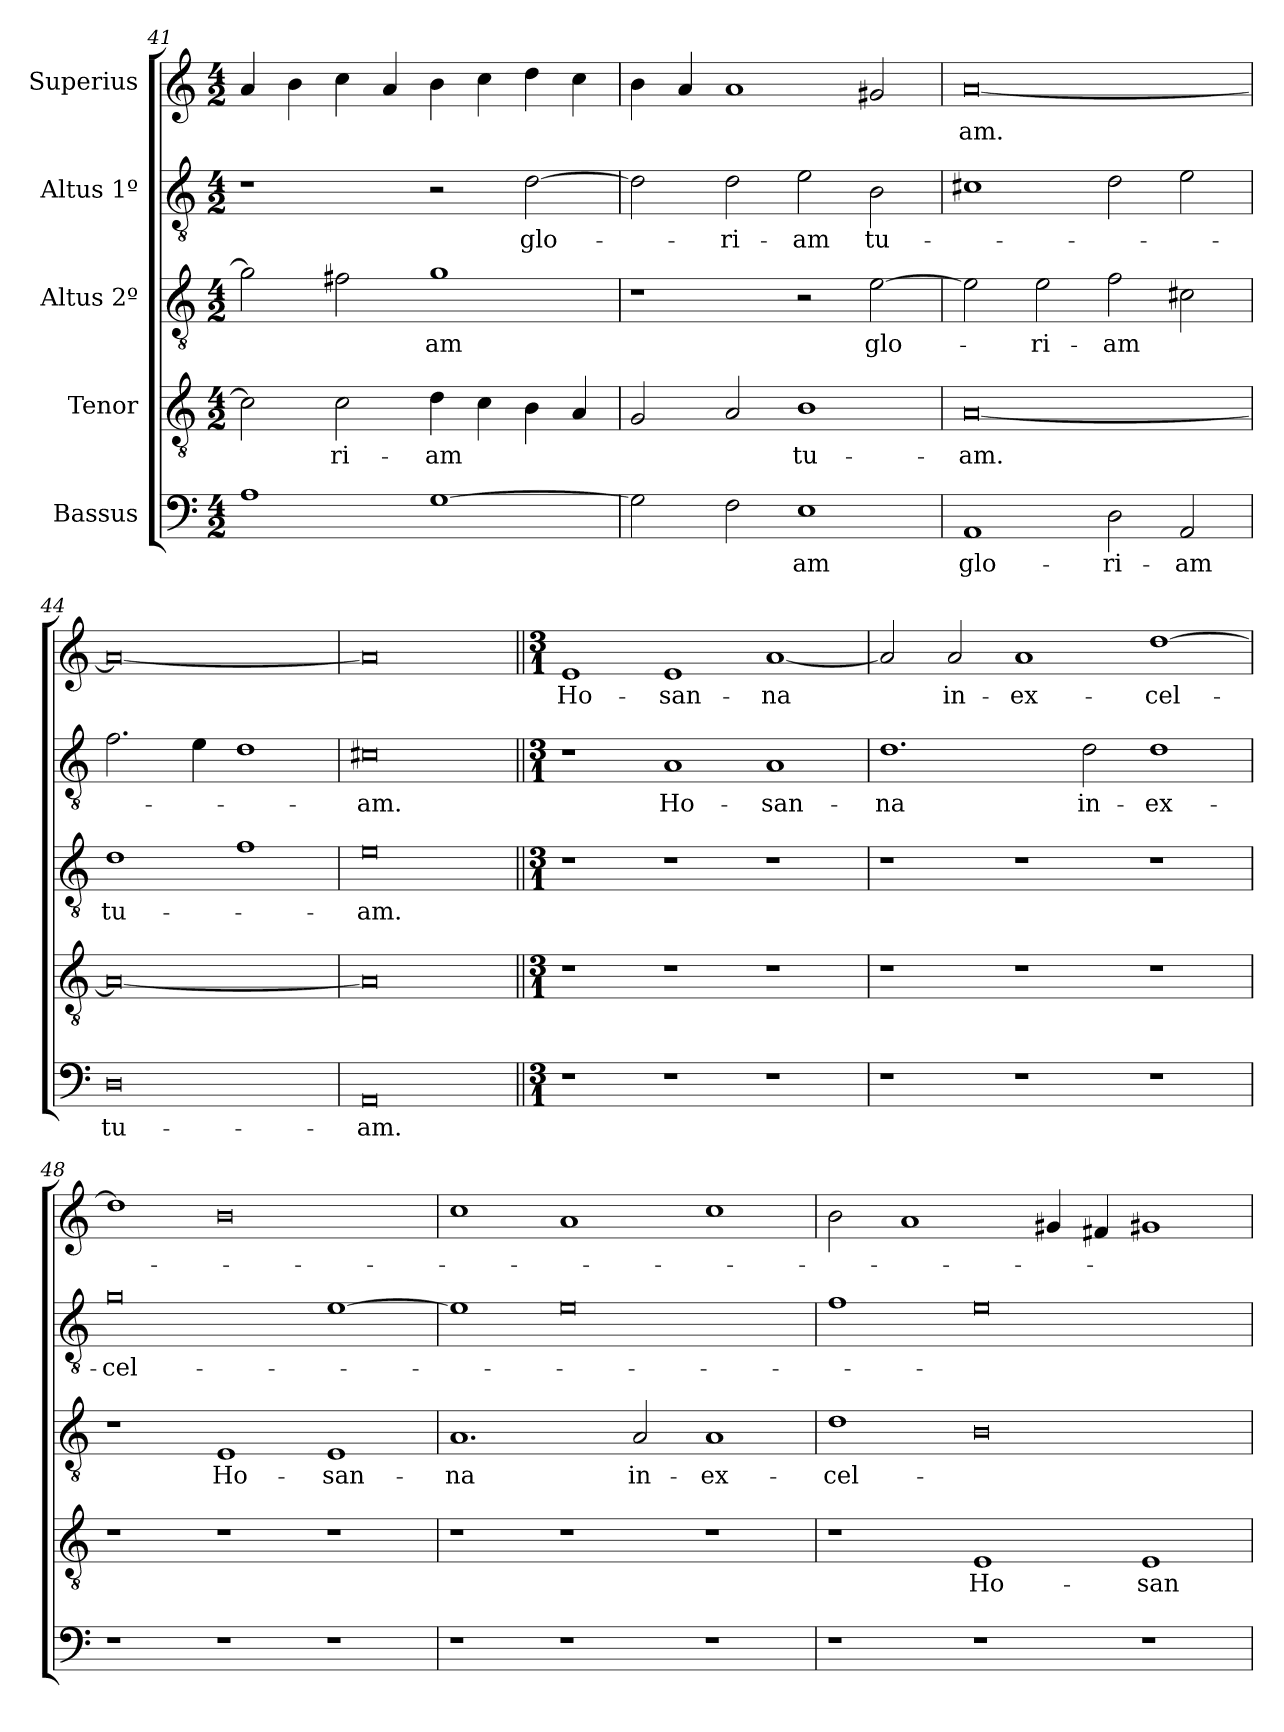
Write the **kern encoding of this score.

**kern	**text	**kern	**text	**kern	**text	**kern	**text	**kern	**text
*part5	*part5	*part4	*part4	*part3	*part3	*part2	*part2	*part1	*part1
*staff5	*staff5	*staff4	*staff4	*staff3	*staff3	*staff2	*staff2	*staff1	*staff1
*I"Bassus	*	*I"Tenor	*	*I"Altus 2º	*	*I"Altus 1º	*	*I"Superius	*
*clefF4	*	*clefGv2	*	*clefGv2	*	*clefGv2	*	*clefG2	*
*k[]	*	*k[]	*	*k[]	*	*k[]	*	*k[]	*
*M4/2	*	*M4/2	*	*M4/2	*	*M4/2	*	*M4/2	*
=41	=41	=41	=41	=41	=41	=41	=41	=41	=41
1A\	.	2c\]	.	2g\]	.	1r	.	4a/	.
.	.	.	.	.	.	.	.	4b\	.
.	.	2c\	-ri-	2f#X\	.	.	.	4cc\	.
.	.	.	.	.	.	.	.	4a/	.
[1G\	.	4d\	-am	1g\	-am	2r	.	4b\	.
.	.	4c\	.	.	.	.	.	4cc\	.
.	.	4B\	.	.	.	[2d\	glo-	4dd\	.
.	.	4A/	.	.	.	.	.	4cc\	.
=42	=42	=42	=42	=42	=42	=42	=42	=42	=42
2G\]	.	2G/	.	1r	.	2d\]	.	4b\	.
.	.	.	.	.	.	.	.	4a/	.
2F\	.	2A/	.	.	.	2d\	-ri-	1a/	.
1E\	-am	1B\	tu-	2r	.	2e\	-am	.	.
.	.	.	.	[2e\	glo-	2B\	tu-	2g#X/	.
=43	=43	=43	=43	=43	=43	=43	=43	=43	=43
1AA/	glo-	[0A/	-am.	2e\]	.	1c#X\	.	[0a/	-am.
.	.	.	.	2e\	-ri-	.	.	.	.
2D\	-ri-	.	.	2f\	-am	2d\	.	.	.
2AA/	-am	.	.	2c#X\	.	2e\	.	.	.
=44	=44	=44	=44	=44	=44	=44	=44	=44	=44
0D\	tu-	0A/_	.	1d\	tu-	2.f\	.	0a/_	.
.	.	.	.	.	.	4e\	.	.	.
.	.	.	.	1f\	.	1d\	.	.	.
=45	=45	=45	=45	=45	=45	=45	=45	=45	=45
0AA/	-am.	0A/]	.	0e\	-am.	0c#X\	-am.	0a/]	.
=46||	=46||	=46||	=46||	=46||	=46||	=46||	=46||	=46||	=46||
*M3/1	*	*M3/1	*	*M3/1	*	*M3/1	*	*M3/1	*
1r	.	1r	.	1r	.	1r	.	1e/	Ho-
1r	.	1r	.	1r	.	1A/	Ho-	1e/	-san-
1r	.	1r	.	1r	.	1A/	-san-	[1a/	-na
=47	=47	=47	=47	=47	=47	=47	=47	=47	=47
1r	.	1r	.	1r	.	1.d\	-na	2a/]	.
.	.	.	.	.	.	.	.	2a/	in-
1r	.	1r	.	1r	.	.	.	1a/	ex-
.	.	.	.	.	.	2d\	in-	.	.
1r	.	1r	.	1r	.	1d\	ex-	[1dd\	-cel-
=48	=48	=48	=48	=48	=48	=48	=48	=48	=48
1r	.	1r	.	1r	.	0g\	-cel-	1dd\]	.
1r	.	1r	.	1E/	Ho-	.	.	0b\	.
1r	.	1r	.	1E/	-san-	[1e\	.	.	.
=49	=49	=49	=49	=49	=49	=49	=49	=49	=49
1r	.	1r	.	1.A/	-na	1e\]	.	1cc\	.
1r	.	1r	.	.	.	0e\	.	1a/	.
.	.	.	.	2A/	in-	.	.	.	.
1r	.	1r	.	1A/	ex-	.	.	1cc\	.
=50	=50	=50	=50	=50	=50	=50	=50	=50	=50
1r	.	1r	.	1d\	-cel-	1f\	.	2b\	.
.	.	.	.	.	.	.	.	1a/	.
1r	.	1E/	Ho-	0B\	.	0e\	.	.	.
.	.	.	.	.	.	.	.	4g#X/	.
.	.	.	.	.	.	.	.	4f#X/	.
1r	.	1E/	-san-	.	.	.	.	1g#X/	.
=	=	=	=	=	=	=	=	=	=
*-	*-	*-	*-	*-	*-	*-	*-	*-	*-
